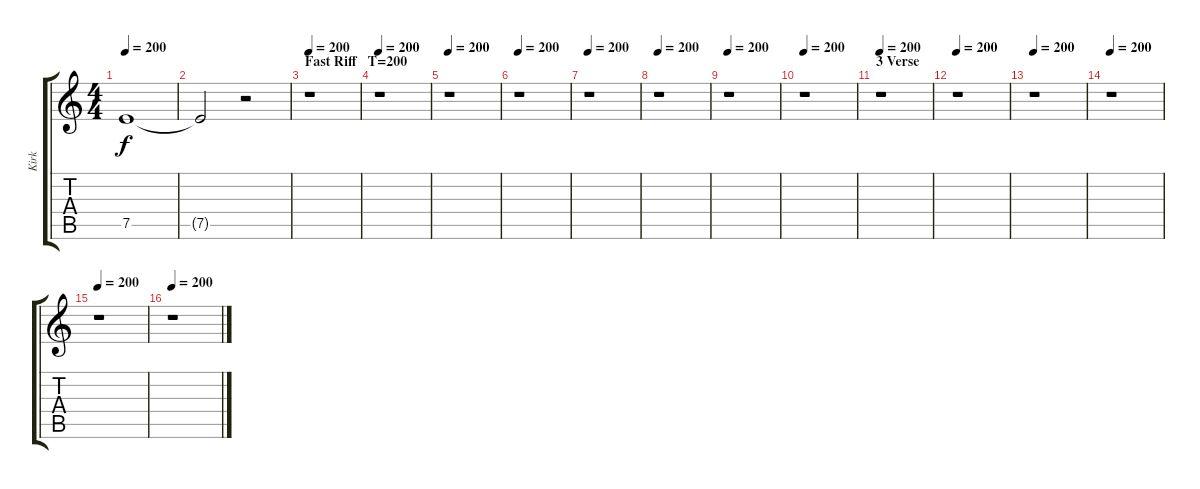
\track ("Kirk" "Kirk") {instrument distortionguitar}
\staff {score tabs}
\tuning (E4 B3 G3 D3 A2 E2) {hide}
\ts (4 4)
\tempo 200
\clef g2
\ks c
7.5{t}.1{dy f} |
7.5{t}.2 r.2 |
\section ("" "Fast Riff   T=200")
\tempo 200
r.1 |
\tempo 200
r.1 |
\tempo 200
r.1 |
\tempo 200
r.1 |
\tempo 200
r.1 |
\tempo 200
r.1 |
\tempo 200
r.1 |
\tempo 200
r.1 |
\section ("" "3 Verse")
\tempo 200
r.1 |
\tempo 200
r.1 |
\tempo 200
r.1 |
\tempo 200
r.1 |
\tempo 200
r.1 |
\tempo 200
r.1
